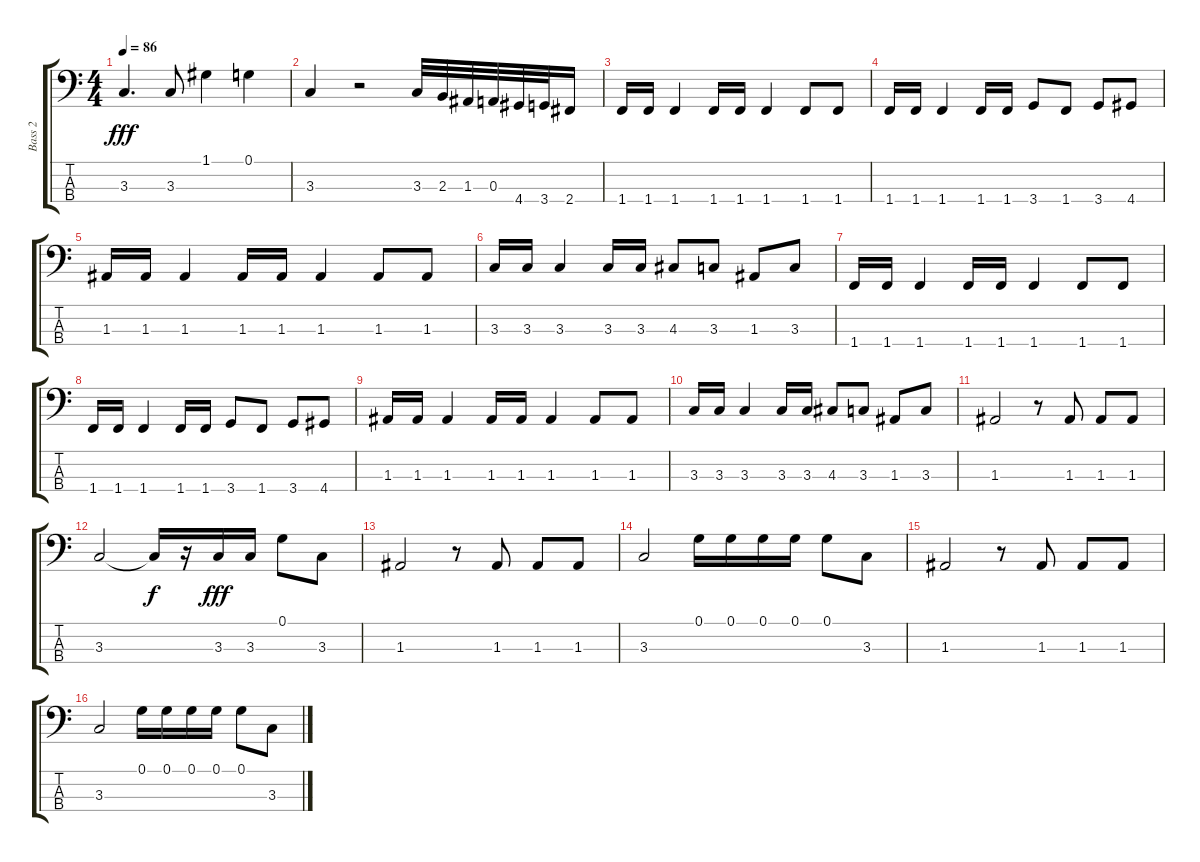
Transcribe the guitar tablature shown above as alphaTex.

\track ("Bass 2" "Bass 2") {instrument electricbassfinger}
\staff {score tabs}
\tuning (G2 D2 A1 E1) {hide}
\ts (4 4)
\tempo 86
\clef f4
\ks c
3.3.4{d dy fff} 3.3.8 1.1.4 0.1.4 |
3.3.4 r.2 3.3.32 2.3.32 1.3.32 0.3.32 4.4.32 3.4.32 2.4.16 |
1.4.16 1.4.16 1.4.4 1.4.16 1.4.16 1.4.4 1.4.8 1.4.8 |
1.4.16 1.4.16 1.4.4 1.4.16 1.4.16 3.4.8 1.4.8 3.4.8 4.4.8 |
1.3.16 1.3.16 1.3.4 1.3.16 1.3.16 1.3.4 1.3.8 1.3.8 |
3.3.16 3.3.16 3.3.4 3.3.16 3.3.16 4.3.8 3.3.8 1.3.8 3.3.8 |
1.4.16 1.4.16 1.4.4 1.4.16 1.4.16 1.4.4 1.4.8 1.4.8 |
1.4.16 1.4.16 1.4.4 1.4.16 1.4.16 3.4.8 1.4.8 3.4.8 4.4.8 |
1.3.16 1.3.16 1.3.4 1.3.16 1.3.16 1.3.4 1.3.8 1.3.8 |
3.3.16 3.3.16 3.3.4 3.3.16 3.3.16 4.3.8 3.3.8 1.3.8 3.3.8 |
1.3.2 r.8 1.3.8 1.3.8 1.3.8 |
3.3.2 3.3{t}.16{dy f} r.16 3.3.16{dy fff} 3.3.16 0.1.8 3.3.8 |
1.3.2 r.8 1.3.8 1.3.8 1.3.8 |
3.3.2 0.1.16 0.1.16 0.1.16 0.1.16 0.1.8 3.3.8 |
1.3.2 r.8 1.3.8 1.3.8 1.3.8 |
3.3.2 0.1.16 0.1.16 0.1.16 0.1.16 0.1.8 3.3.8
